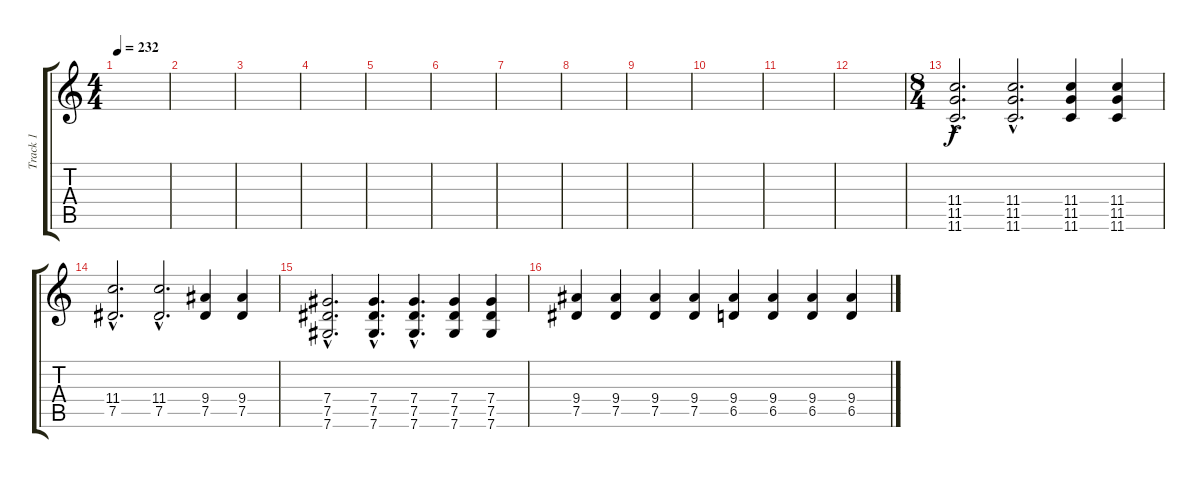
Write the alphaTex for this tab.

\track ("Track 1" "Track 1") {instrument distortionguitar}
\staff {score tabs}
\tuning (Eb4 Bb3 Gb3 Db3 Ab2 Db2) {hide}
\ts (4 4)
\tempo 232
\clef g2
\ks c
|
|
|
|
|
|
|
|
|
|
|
|
\ts (8 4)
(11.4{hac} 11.5{hac} 11.6{hac}).2{d} (11.4{hac} 11.5{hac} 11.6{hac}).2{d} (11.4 11.5 11.6).4 (11.4 11.5 11.6).4 |
(11.4{hac} 7.5{hac}).2{d} (11.4{hac} 7.5{hac}).2{d} (9.4 7.5).4 (9.4 7.5).4 |
(7.4{hac} 7.5{hac} 7.6{hac}).2{d} (7.4{hac} 7.5{hac} 7.6{hac}).4{d} (7.4{hac} 7.5{hac} 7.6{hac}).4{d} (7.4 7.5 7.6).4 (7.4 7.5 7.6).4 |
(9.4 7.5).4 (9.4 7.5).4 (9.4 7.5).4 (9.4 7.5).4 (9.4 6.5).4 (9.4 6.5).4 (9.4 6.5).4 (9.4 6.5).4
